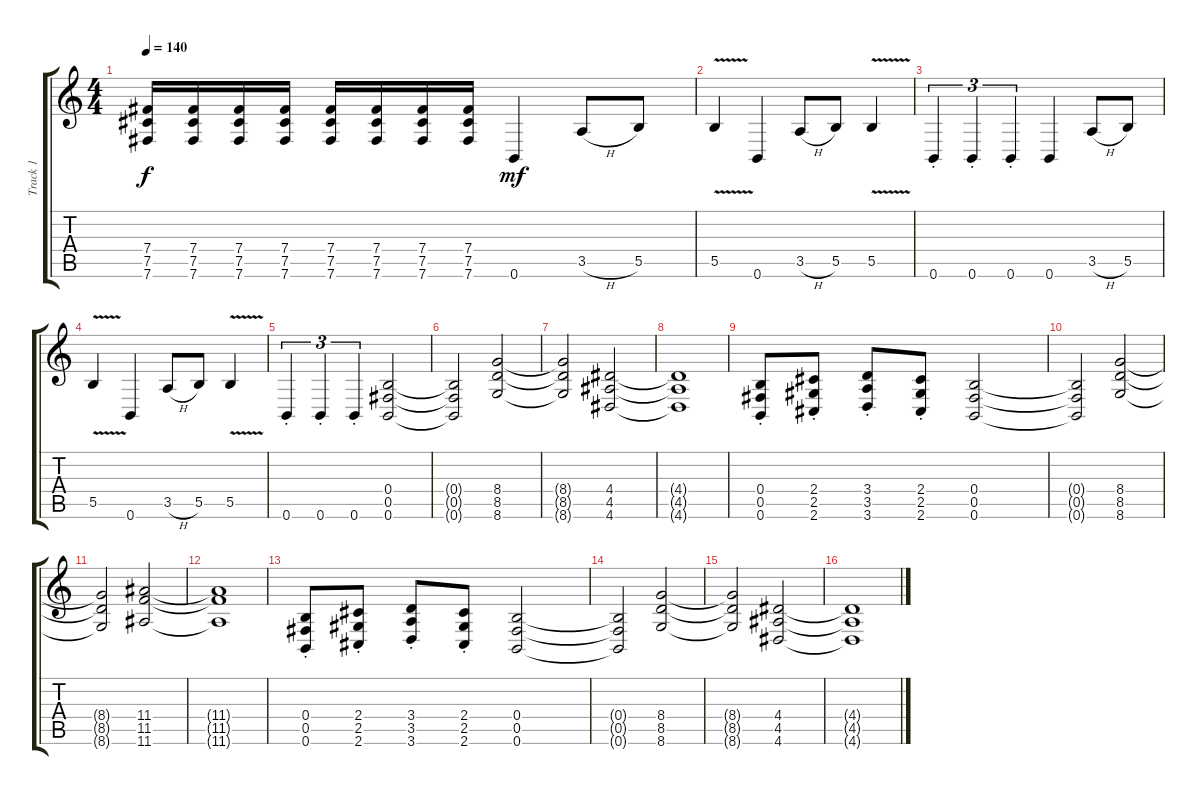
\track ("Track 1" "Track 1") {instrument distortionguitar}
\staff {score tabs}
\tuning (Db4 Ab3 E3 B2 Gb2 B1) {hide}
\ts (4 4)
\tempo 140
\clef g2
\ks c
(7.4 7.5 7.6).16{dy f} (7.4 7.5 7.6).16 (7.4 7.5 7.6).16 (7.4 7.5 7.6).16 (7.4 7.5 7.6).16 (7.4 7.5 7.6).16 (7.4 7.5 7.6).16 (7.4 7.5 7.6).16 0.6.4{dy mf} 3.5{h}.8 5.5.8 |
5.5{v}.4 0.6.4 3.5{h}.8 5.5.8 5.5{v}.4 |
0.6{st}.4{tu (3 2)} 0.6{st}.4{tu (3 2)} 0.6{st}.4{tu (3 2)} 0.6.4 3.5{h}.8 5.5.8 |
5.5{v}.4 0.6.4 3.5{h}.8 5.5.8 5.5{v}.4 |
0.6{st}.4{tu (3 2)} 0.6{st}.4{tu (3 2)} 0.6{st}.4{tu (3 2)} (0.4 0.5 0.6).2 |
(0.4{t} 0.5{t} 0.6{t}).2 (8.4 8.5 8.6).2 |
(8.4{t} 8.5{t} 8.6{t}).2 (4.4 4.5 4.6).2 |
(4.4{t} 4.5{t} 4.6{t}).1 |
(0.4{st} 0.5{st} 0.6{st}).8 (2.4{st} 2.5{st} 2.6{st}).8 (3.4{st} 3.5{st} 3.6{st}).8 (2.4{st} 2.5{st} 2.6{st}).8 (0.4 0.5 0.6).2 |
(0.4{t} 0.5{t} 0.6{t}).2 (8.4 8.5 8.6).2 |
(8.4{t} 8.5{t} 8.6{t}).2 (11.4 11.5 11.6).2 |
(11.4{t} 11.5{t} 11.6{t}).1 |
(0.4{st} 0.5{st} 0.6{st}).8 (2.4{st} 2.5{st} 2.6{st}).8 (3.4{st} 3.5{st} 3.6{st}).8 (2.4{st} 2.5{st} 2.6{st}).8 (0.4 0.5 0.6).2 |
(0.4{t} 0.5{t} 0.6{t}).2 (8.4 8.5 8.6).2 |
(8.4{t} 8.5{t} 8.6{t}).2 (4.4 4.5 4.6).2 |
(4.4{t} 4.5{t} 4.6{t}).1
